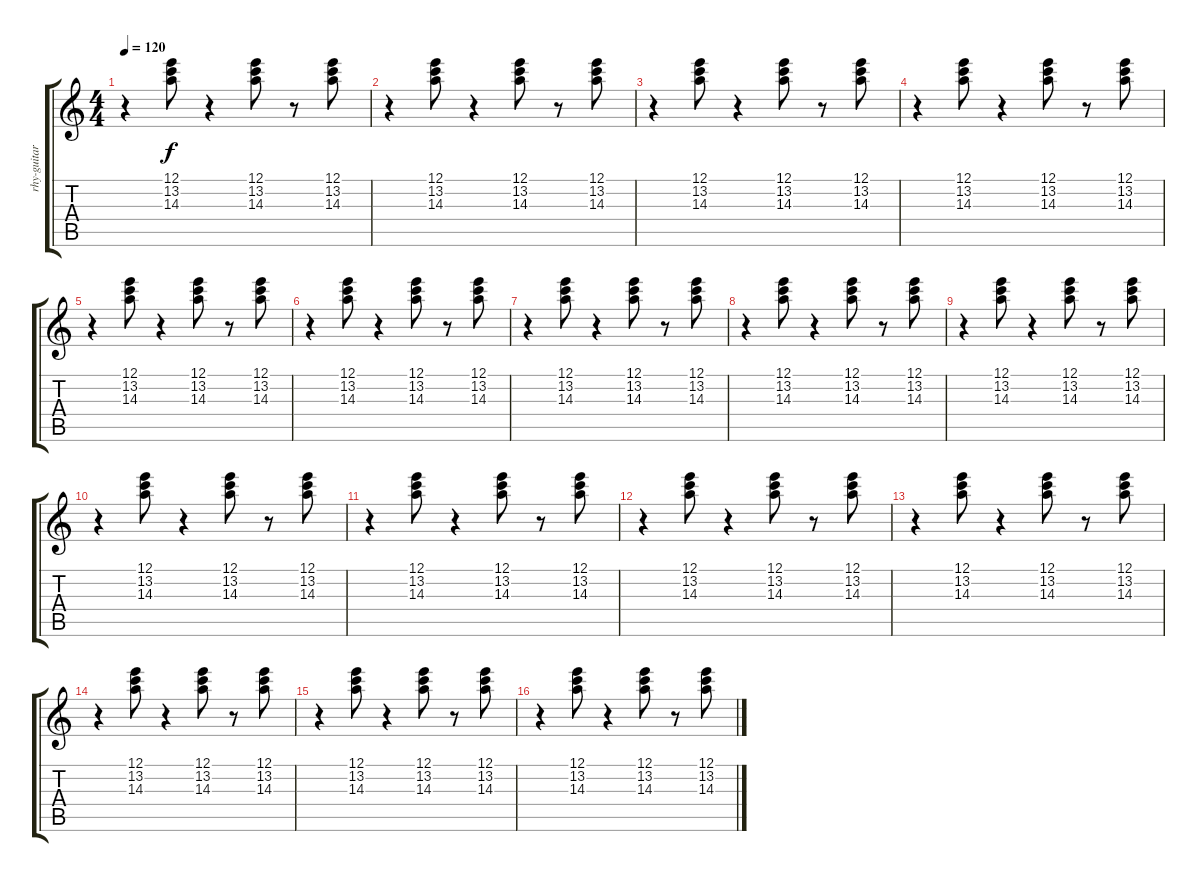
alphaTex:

\track ("rhy-guitar" "rhy-guitar") {instrument acousticguitarsteel}
\staff {score tabs}
\tuning (E4 B3 G3 D3 A2 E2) {hide}
\ts (4 4)
\tempo 120
\clef g2
\ks c
r.4{dy f instrument acousticguitarsteel} (12.1 13.2 14.3).8 r.4 (12.1 13.2 14.3).8 r.8 (12.1 13.2 14.3).8 |
r.4 (12.1 13.2 14.3).8 r.4 (12.1 13.2 14.3).8 r.8 (12.1 13.2 14.3).8 |
r.4 (12.1 13.2 14.3).8 r.4 (12.1 13.2 14.3).8 r.8 (12.1 13.2 14.3).8 |
r.4 (12.1 13.2 14.3).8 r.4 (12.1 13.2 14.3).8 r.8 (12.1 13.2 14.3).8 |
r.4 (12.1 13.2 14.3).8 r.4 (12.1 13.2 14.3).8 r.8 (12.1 13.2 14.3).8 |
r.4 (12.1 13.2 14.3).8 r.4 (12.1 13.2 14.3).8 r.8 (12.1 13.2 14.3).8 |
r.4 (12.1 13.2 14.3).8 r.4 (12.1 13.2 14.3).8 r.8 (12.1 13.2 14.3).8 |
r.4 (12.1 13.2 14.3).8 r.4 (12.1 13.2 14.3).8 r.8 (12.1 13.2 14.3).8 |
r.4 (12.1 13.2 14.3).8 r.4 (12.1 13.2 14.3).8 r.8 (12.1 13.2 14.3).8 |
r.4 (12.1 13.2 14.3).8 r.4 (12.1 13.2 14.3).8 r.8 (12.1 13.2 14.3).8 |
r.4 (12.1 13.2 14.3).8 r.4 (12.1 13.2 14.3).8 r.8 (12.1 13.2 14.3).8 |
r.4 (12.1 13.2 14.3).8 r.4 (12.1 13.2 14.3).8 r.8 (12.1 13.2 14.3).8 |
r.4 (12.1 13.2 14.3).8 r.4 (12.1 13.2 14.3).8 r.8 (12.1 13.2 14.3).8 |
r.4 (12.1 13.2 14.3).8 r.4 (12.1 13.2 14.3).8 r.8 (12.1 13.2 14.3).8 |
r.4 (12.1 13.2 14.3).8 r.4 (12.1 13.2 14.3).8 r.8 (12.1 13.2 14.3).8 |
r.4 (12.1 13.2 14.3).8 r.4 (12.1 13.2 14.3).8 r.8 (12.1 13.2 14.3).8
